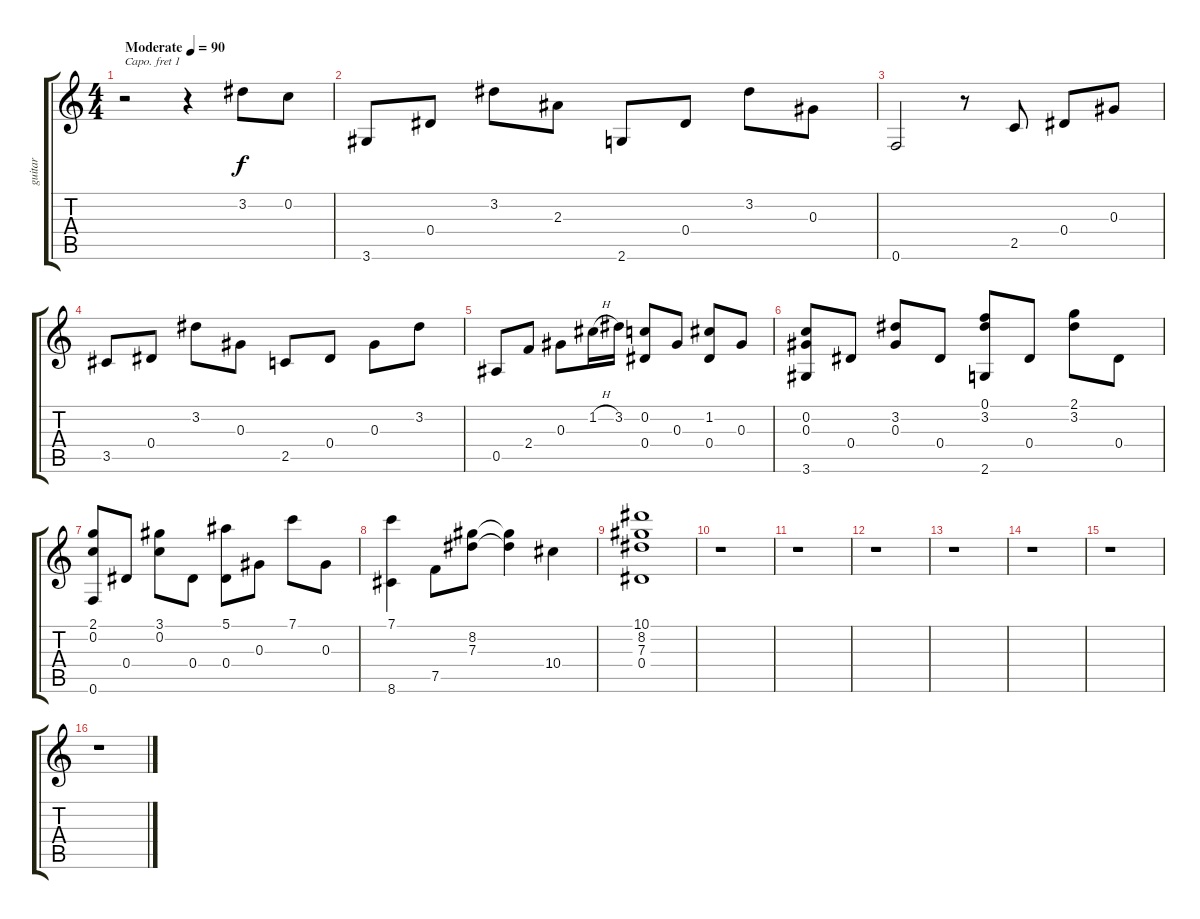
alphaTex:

\track ("guitar" "guitar") {instrument acousticguitarsteel}
\staff {score tabs}
\capo 1
\tuning (E4 B3 G3 D3 A2 E2) {hide}
\ts (4 4)
\tempo (90 "Moderate")
\clef g2
\ks c
r.2{dy f instrument acousticguitarsteel} r.4 3.2.8 0.2.8 |
3.6.8 0.4.8 3.2.8 2.3.8 2.6.8 0.4.8 3.2.8 0.3.8 |
0.6.2 r.8 2.5.8 0.4.8 0.3.8 |
3.5.8 0.4.8 3.2.8 0.3.8 2.5.8 0.4.8 0.3.8 3.2.8 |
0.5.8 2.4.8 0.3.8 1.2{h}.16 3.2.16 (0.2 0.4).8 0.3.8 (1.2 0.4).8 0.3.8 |
(0.2 0.3 3.6).8 0.4.8 (3.2 0.3).8 0.4.8 (0.1 3.2 2.6).8 0.4.8 (2.1 3.2).8 0.4.8 |
(2.1 0.2 0.6).8 0.4.8 (3.1 0.2).8 0.4.8 (5.1 0.4).8 0.3.8 7.1.8 0.3.8 |
(7.1 8.6).4 7.5.8 (8.2 7.3).8 (8.2{t} 7.3{t}).4 10.4.4 |
(10.1 8.2 7.3 0.4).1 |
r.1 |
r.1 |
r.1 |
r.1 |
r.1 |
r.1 |
r.1
